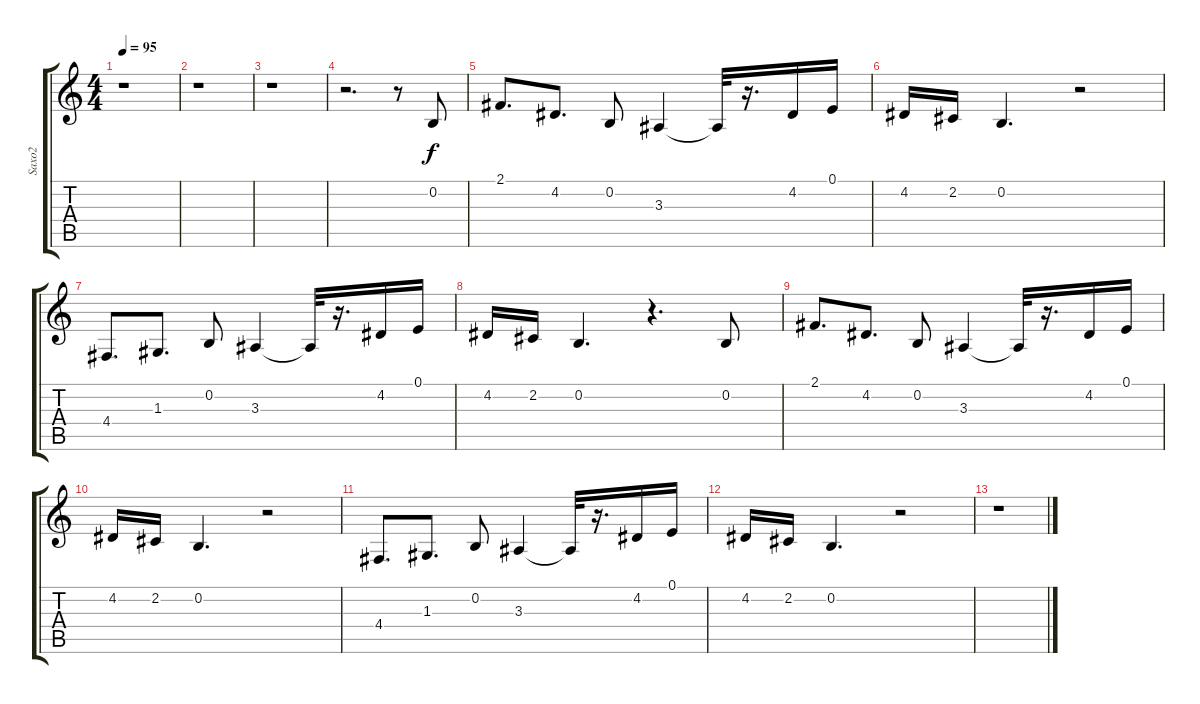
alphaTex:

\track ("Saxo2" "Saxo2") {instrument tenorsax}
\staff {score tabs}
\tuning (E4 B3 G3 D3 A2 E2) {hide}
\ts (4 4)
\tempo 95
\clef g2
\ks c
r.1{dy f} |
r.1 |
r.1 |
r.2{d} r.8 0.2.8 |
2.1.8{d} 4.2.8{d} 0.2.8 3.3.4 3.3{t}.32 r.16{d} 4.2.16 0.1.16 |
4.2.16 2.2.16 0.2.4{d} r.2 |
4.4.8{d} 1.3.8{d} 0.2.8 3.3.4 3.3{t}.32 r.16{d} 4.2.16 0.1.16 |
4.2.16 2.2.16 0.2.4{d} r.4{d} 0.2.8 |
2.1.8{d} 4.2.8{d} 0.2.8 3.3.4 3.3{t}.32 r.16{d} 4.2.16 0.1.16 |
4.2.16 2.2.16 0.2.4{d} r.2 |
4.4.8{d} 1.3.8{d} 0.2.8 3.3.4 3.3{t}.32 r.16{d} 4.2.16 0.1.16 |
4.2.16 2.2.16 0.2.4{d} r.2 |
r.1
